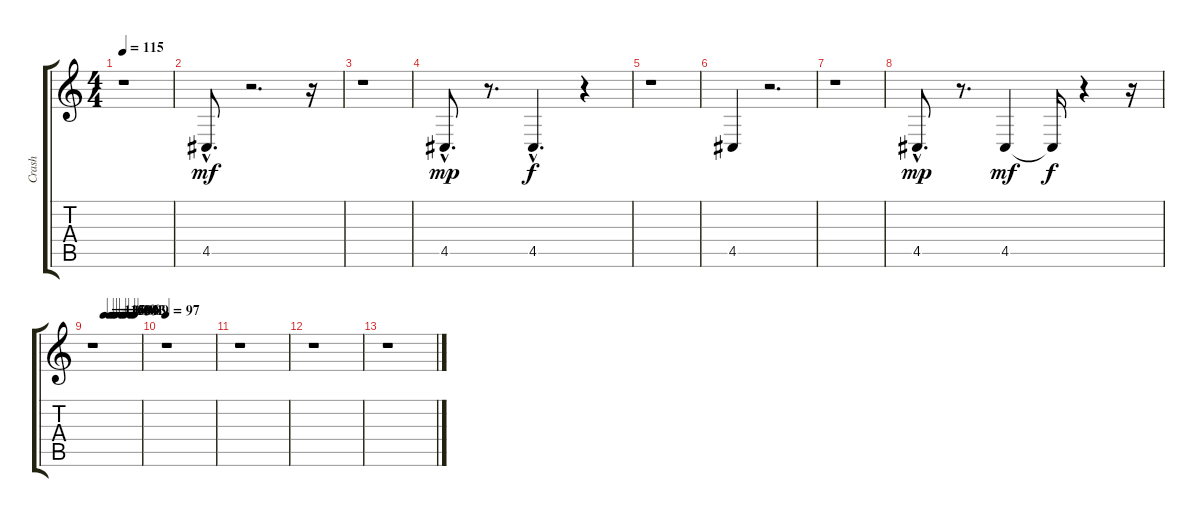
\track ("Crash" "Crash") {instrument acousticgrandpiano}
\staff {score tabs}
\tuning (E4 B3 G3 D3 A2 E2) {hide}
\ts (4 4)
\tempo 115
\clef g2
\ks c
r.1{dy f} |
4.5{hac}.8{d dy mf} r.2{d} r.16 |
r.1 |
4.5{hac}.8{d dy mp} r.8{d} 4.5{hac}.4{d dy f} r.4 |
r.1 |
4.5.4 r.2{d} |
r.1 |
4.5{hac}.8{d dy mp} r.8{d} 4.5.4{dy mf} 4.5{t}.16{dy f} r.4 r.16 |
\tempo (115 0.25)
\tempo (109 0.375)
\tempo (106 0.4375)
\tempo (104 0.5)
\tempo (101 0.625)
\tempo (96 0.6875)
\tempo (93 0.8125)
\tempo (89 0.875)
r.1 |
\tempo 97
r.1 |
r.1 |
r.1 |
r.1
